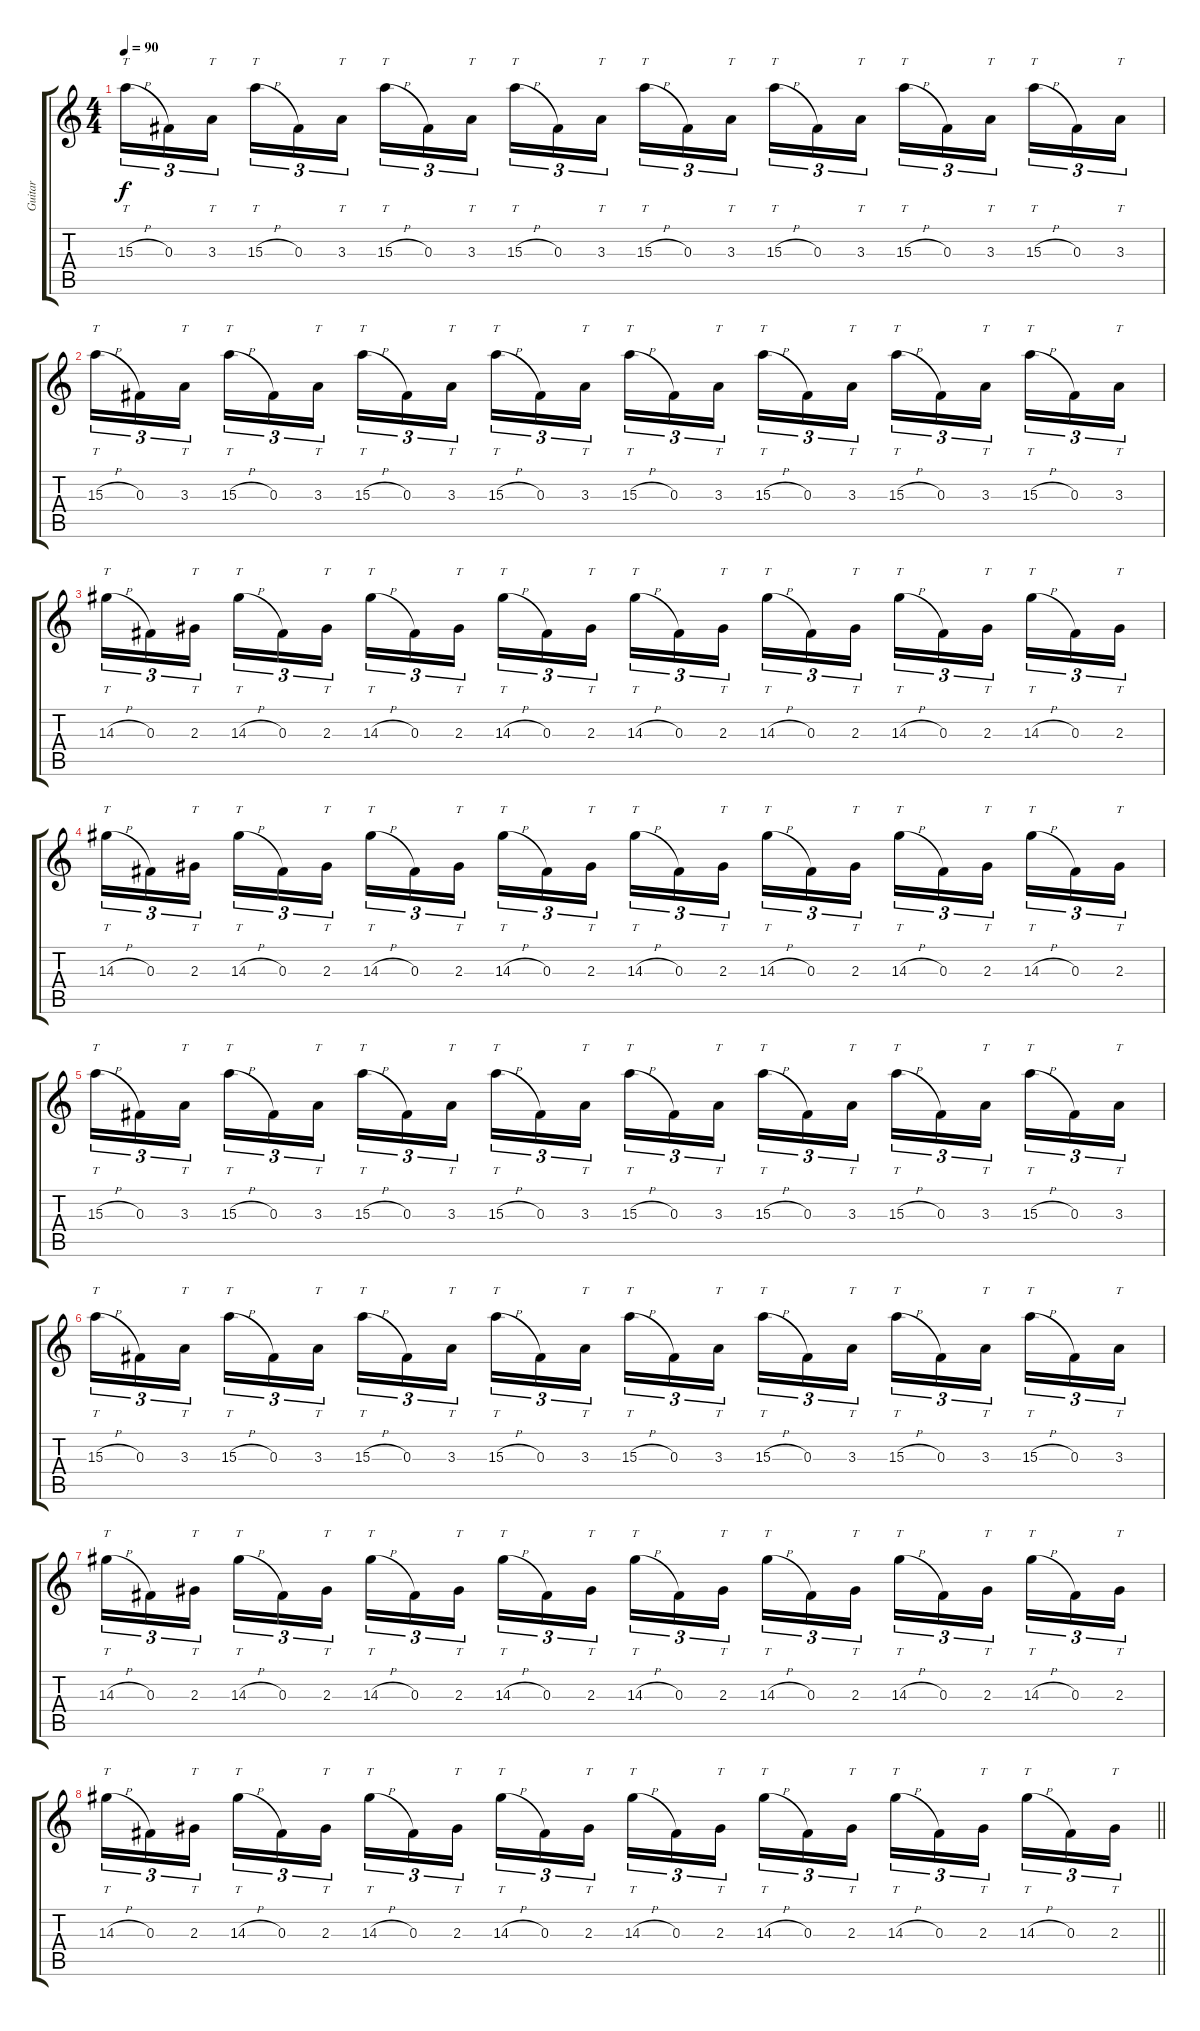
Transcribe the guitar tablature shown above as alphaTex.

\track ("Guitar" "Guitar") {instrument electricguitarclean}
\staff {score tabs}
\tuning (Eb4 Bb3 Gb3 Db3 Ab2 Eb2) {hide}
\ts (4 4)
\tempo 90
\clef g2
\ks c
15.3{h}.16{tt tu (3 2) dy f} 0.3.16{tu (3 2)} 3.3.16{tt tu (3 2) beam splitsecondary} 15.3{h}.16{tt tu (3 2)} 0.3.16{tu (3 2)} 3.3.16{tt tu (3 2)} 15.3{h}.16{tt tu (3 2)} 0.3.16{tu (3 2)} 3.3.16{tt tu (3 2) beam splitsecondary} 15.3{h}.16{tt tu (3 2)} 0.3.16{tu (3 2)} 3.3.16{tt tu (3 2)} 15.3{h}.16{tt tu (3 2)} 0.3.16{tu (3 2)} 3.3.16{tt tu (3 2) beam splitsecondary} 15.3{h}.16{tt tu (3 2)} 0.3.16{tu (3 2)} 3.3.16{tt tu (3 2)} 15.3{h}.16{tt tu (3 2)} 0.3.16{tu (3 2)} 3.3.16{tt tu (3 2) beam splitsecondary} 15.3{h}.16{tt tu (3 2)} 0.3.16{tu (3 2)} 3.3.16{tt tu (3 2)} |
15.3{h}.16{tt tu (3 2)} 0.3.16{tu (3 2)} 3.3.16{tt tu (3 2) beam splitsecondary} 15.3{h}.16{tt tu (3 2)} 0.3.16{tu (3 2)} 3.3.16{tt tu (3 2)} 15.3{h}.16{tt tu (3 2)} 0.3.16{tu (3 2)} 3.3.16{tt tu (3 2) beam splitsecondary} 15.3{h}.16{tt tu (3 2)} 0.3.16{tu (3 2)} 3.3.16{tt tu (3 2)} 15.3{h}.16{tt tu (3 2)} 0.3.16{tu (3 2)} 3.3.16{tt tu (3 2) beam splitsecondary} 15.3{h}.16{tt tu (3 2)} 0.3.16{tu (3 2)} 3.3.16{tt tu (3 2)} 15.3{h}.16{tt tu (3 2)} 0.3.16{tu (3 2)} 3.3.16{tt tu (3 2) beam splitsecondary} 15.3{h}.16{tt tu (3 2)} 0.3.16{tu (3 2)} 3.3.16{tt tu (3 2)} |
14.3{h}.16{tt tu (3 2)} 0.3.16{tu (3 2)} 2.3.16{tt tu (3 2) beam splitsecondary} 14.3{h}.16{tt tu (3 2)} 0.3.16{tu (3 2)} 2.3.16{tt tu (3 2)} 14.3{h}.16{tt tu (3 2)} 0.3.16{tu (3 2)} 2.3.16{tt tu (3 2) beam splitsecondary} 14.3{h}.16{tt tu (3 2)} 0.3.16{tu (3 2)} 2.3.16{tt tu (3 2)} 14.3{h}.16{tt tu (3 2)} 0.3.16{tu (3 2)} 2.3.16{tt tu (3 2) beam splitsecondary} 14.3{h}.16{tt tu (3 2)} 0.3.16{tu (3 2)} 2.3.16{tt tu (3 2)} 14.3{h}.16{tt tu (3 2)} 0.3.16{tu (3 2)} 2.3.16{tt tu (3 2) beam splitsecondary} 14.3{h}.16{tt tu (3 2)} 0.3.16{tu (3 2)} 2.3.16{tt tu (3 2)} |
14.3{h}.16{tt tu (3 2)} 0.3.16{tu (3 2)} 2.3.16{tt tu (3 2) beam splitsecondary} 14.3{h}.16{tt tu (3 2)} 0.3.16{tu (3 2)} 2.3.16{tt tu (3 2)} 14.3{h}.16{tt tu (3 2)} 0.3.16{tu (3 2)} 2.3.16{tt tu (3 2) beam splitsecondary} 14.3{h}.16{tt tu (3 2)} 0.3.16{tu (3 2)} 2.3.16{tt tu (3 2)} 14.3{h}.16{tt tu (3 2)} 0.3.16{tu (3 2)} 2.3.16{tt tu (3 2) beam splitsecondary} 14.3{h}.16{tt tu (3 2)} 0.3.16{tu (3 2)} 2.3.16{tt tu (3 2)} 14.3{h}.16{tt tu (3 2)} 0.3.16{tu (3 2)} 2.3.16{tt tu (3 2) beam splitsecondary} 14.3{h}.16{tt tu (3 2)} 0.3.16{tu (3 2)} 2.3.16{tt tu (3 2)} |
15.3{h}.16{tt tu (3 2)} 0.3.16{tu (3 2)} 3.3.16{tt tu (3 2) beam splitsecondary} 15.3{h}.16{tt tu (3 2)} 0.3.16{tu (3 2)} 3.3.16{tt tu (3 2)} 15.3{h}.16{tt tu (3 2)} 0.3.16{tu (3 2)} 3.3.16{tt tu (3 2) beam splitsecondary} 15.3{h}.16{tt tu (3 2)} 0.3.16{tu (3 2)} 3.3.16{tt tu (3 2)} 15.3{h}.16{tt tu (3 2)} 0.3.16{tu (3 2)} 3.3.16{tt tu (3 2) beam splitsecondary} 15.3{h}.16{tt tu (3 2)} 0.3.16{tu (3 2)} 3.3.16{tt tu (3 2)} 15.3{h}.16{tt tu (3 2)} 0.3.16{tu (3 2)} 3.3.16{tt tu (3 2) beam splitsecondary} 15.3{h}.16{tt tu (3 2)} 0.3.16{tu (3 2)} 3.3.16{tt tu (3 2)} |
15.3{h}.16{tt tu (3 2)} 0.3.16{tu (3 2)} 3.3.16{tt tu (3 2) beam splitsecondary} 15.3{h}.16{tt tu (3 2)} 0.3.16{tu (3 2)} 3.3.16{tt tu (3 2)} 15.3{h}.16{tt tu (3 2)} 0.3.16{tu (3 2)} 3.3.16{tt tu (3 2) beam splitsecondary} 15.3{h}.16{tt tu (3 2)} 0.3.16{tu (3 2)} 3.3.16{tt tu (3 2)} 15.3{h}.16{tt tu (3 2)} 0.3.16{tu (3 2)} 3.3.16{tt tu (3 2) beam splitsecondary} 15.3{h}.16{tt tu (3 2)} 0.3.16{tu (3 2)} 3.3.16{tt tu (3 2)} 15.3{h}.16{tt tu (3 2)} 0.3.16{tu (3 2)} 3.3.16{tt tu (3 2) beam splitsecondary} 15.3{h}.16{tt tu (3 2)} 0.3.16{tu (3 2)} 3.3.16{tt tu (3 2)} |
14.3{h}.16{tt tu (3 2)} 0.3.16{tu (3 2)} 2.3.16{tt tu (3 2) beam splitsecondary} 14.3{h}.16{tt tu (3 2)} 0.3.16{tu (3 2)} 2.3.16{tt tu (3 2)} 14.3{h}.16{tt tu (3 2)} 0.3.16{tu (3 2)} 2.3.16{tt tu (3 2) beam splitsecondary} 14.3{h}.16{tt tu (3 2)} 0.3.16{tu (3 2)} 2.3.16{tt tu (3 2)} 14.3{h}.16{tt tu (3 2)} 0.3.16{tu (3 2)} 2.3.16{tt tu (3 2) beam splitsecondary} 14.3{h}.16{tt tu (3 2)} 0.3.16{tu (3 2)} 2.3.16{tt tu (3 2)} 14.3{h}.16{tt tu (3 2)} 0.3.16{tu (3 2)} 2.3.16{tt tu (3 2) beam splitsecondary} 14.3{h}.16{tt tu (3 2)} 0.3.16{tu (3 2)} 2.3.16{tt tu (3 2)} |
\barLineRight lightlight
14.3{h}.16{tt tu (3 2)} 0.3.16{tu (3 2)} 2.3.16{tt tu (3 2) beam splitsecondary} 14.3{h}.16{tt tu (3 2)} 0.3.16{tu (3 2)} 2.3.16{tt tu (3 2)} 14.3{h}.16{tt tu (3 2)} 0.3.16{tu (3 2)} 2.3.16{tt tu (3 2) beam splitsecondary} 14.3{h}.16{tt tu (3 2)} 0.3.16{tu (3 2)} 2.3.16{tt tu (3 2)} 14.3{h}.16{tt tu (3 2)} 0.3.16{tu (3 2)} 2.3.16{tt tu (3 2) beam splitsecondary} 14.3{h}.16{tt tu (3 2)} 0.3.16{tu (3 2)} 2.3.16{tt tu (3 2)} 14.3{h}.16{tt tu (3 2)} 0.3.16{tu (3 2)} 2.3.16{tt tu (3 2) beam splitsecondary} 14.3{h}.16{tt tu (3 2)} 0.3.16{tu (3 2)} 2.3.16{tt tu (3 2)}
